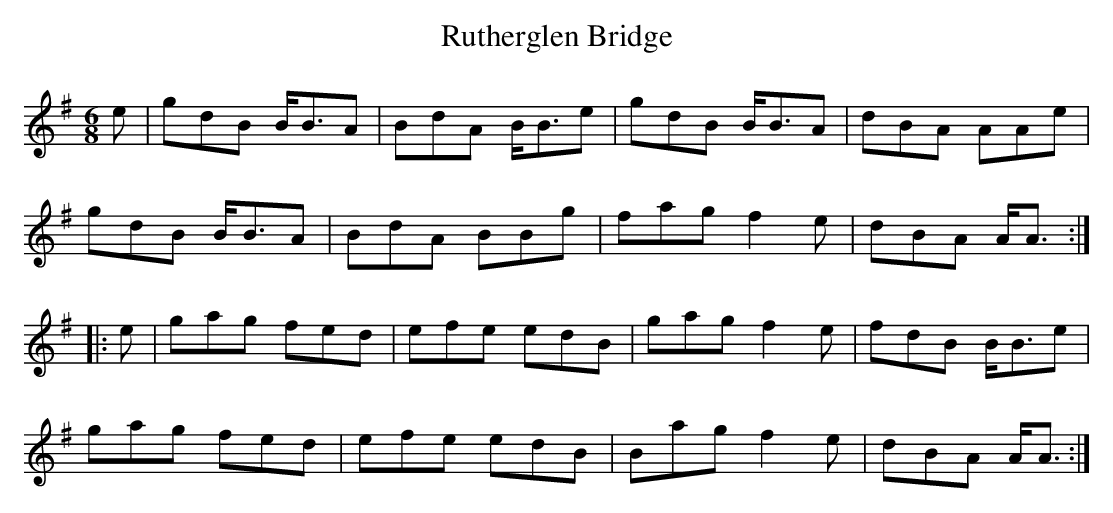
X:1
T:Rutherglen Bridge
M:6/8
L:1/8
K:G
e|gdB B<BA|BdA B<Be|gdB B<BA|dBA AAe|
gdB B<BA|BdA BBg|fag f2e|dBA A<A:|
|:e|gag fed|efe edB|gag f2e|fdB B<Be|
gag fed|efe edB|Bag f2e|dBA A<A:|]
